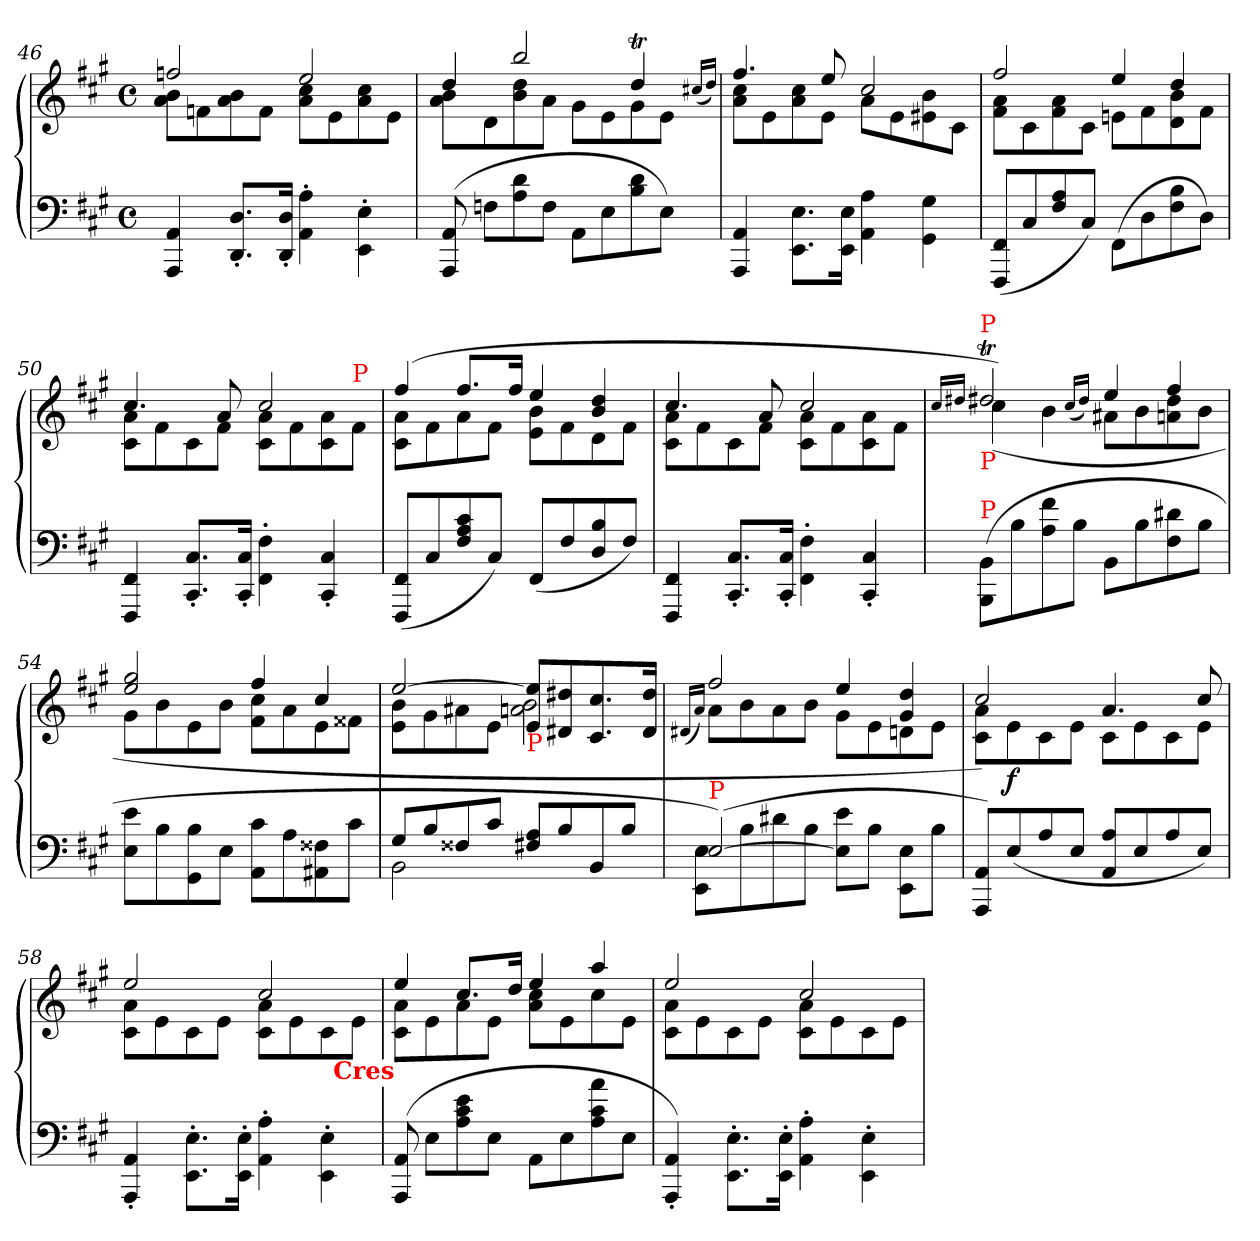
**kern	**kern	**dynam
*part1	*part1	*part1
*staff2	*staff1	*staff1/2
*clefF4	*clefG2	*
*k[f#c#g#]	*k[f#c#g#]	*
*M4/4	*M4/4	*
*met(c)	*met(c)	*
=46	=46	=46
*	*^	*
4AA 4AAA	2ffn	8b 8aL	.
.	.	8f	.
8.D'< 8.DD'<L	.	8b 8a	.
.	.	8fJ	.
16D'< 16DD'<Jk	.	.	.
4A'>\ 4AA'>\	2ee	8cc# 8aL	.
.	.	8e	.
4E'>\ 4EE'>\	.	8cc# 8a	.
.	.	8eJ	.
=47	=47	=47	=47
(>8AA 8AAA	4dd	8b 8aL	.
8FnL	.	8d	.
8d 8A	2bb	8dd 8b	.
8FJ	.	8aJ	.
8AAL	.	8g#L	.
8E	.	8e	.
8d 8B	4ddT	8g#	.
8EJ)	.	8eJ	.
.	(<16qqcc#XTTT/LL	.	.
.	16qqddJJ)	.	.
=48	=48	=48	=48
4AA 4AAA	4.ff#	8cc# 8aL	.
.	.	8e	.
8.E\ 8.EE\L	.	8cc# 8a	.
.	8ee	8eJ	.
16E\ 16EE\Jk	.	.	.
4A\ 4AA\	2cc#	8aL	.
.	.	8e	.
4G#\ 4GG#\	.	8b 8e#X	.
.	.	8c#J	.
=49	=49	=49	=49
(<8FF# 8FFF#L	2ff#	8a 8f#L	.
8C#	.	8c#	.
8A 8F#	.	8a 8f#	.
8C#J)	.	8c#J	.
(>8FF#\L	4ee	8enL	.
8D	.	8f#	.
8B 8F#	4dd	8b 8d	.
8DJ)	.	8f#J	.
=50	=50	=50	=50
4FF# 4FFF#	4.cc#	8a 8c#L	.
.	.	8f#	.
8.C#'< 8.CC#'<L	.	8c#	.
.	8a	8f#J	.
16C#'< 16CC#'<Jk	.	.	.
4F#'>\ 4FF#'>\	2cc#	8a 8c#L	.
.	.	8f#	.
4C#'< 4CC#'<	.	8a 8c#	.
!	!	!LO:TX:a:color=red:t=P	!
.	.	8f#J	.
=51	=51	=51	=51
(<8FF# 8FFF#L	(>4ff#	8a 8c#L	.
8C#	.	8f#	.
8c# 8A 8F#	8.ff#L	8a	.
8C#J)	.	8f#J	.
.	16ff#Jk	.	.
(<8FF#/L	4ee	8b 8eL	.
8F#/	.	8f#	.
8B/ 8D/	4dd 4b	8d	.
8F#/J)	.	8f#J	.
=52	=52	=52	=52
4FF# 4FFF#	4.cc#	8a 8c#L	.
.	.	8f#	.
8.C#'< 8.CC#'<L	.	8c#	.
.	8a	8f#J	.
16C#'< 16CC#'<Jk	.	.	.
4F#'>\ 4FF#'>\	2cc#	8a 8c#L	.
.	.	8f#	.
4C#'< 4CC#'<	.	8a 8c#	.
.	.	8f#J	.
=53	=53	=53	=53
.	16qqcc#/LL	.	.
.	16qqdd#XJJ	.	.
!	!LO:TX:b:color=red:t=P	!	!
!	!LO:TX:a:color=red:t=P	!	!
!LO:TX:a:color=red:t=P	!	!	!
(>8BB/ 8BBB/L	2dd#t	(>4cc#)	.
8B\	.	.	.
8f#\ 8A\	.	4b	.
8B\J	.	.	.
.	(<16qqcc#/LL	.	.
.	16qqdd#/JJ)	.	.
8BBL	4ee	8a#XL	.
8B	.	8b	.
8d#X 8F#	4ff#	8dd# 8an	.
8BJ	.	8bJ	.
=54	=54	=54	=54
8e 8EL	2gg# 2ee	8g#L	.
8B	.	8b	.
8B 8GG#	.	8e	.
8EJ	.	8bJ	.
8c# 8AAL	4ff#	8cc# 8f#L	.
8A	.	8a	.
8F##X 8AA#X	4cc#	8e	.
8c#J	.	8f##XJ	.
=55	=55	=55	=55
*^	*	*	*
8G#L	2BB	[2ee	8b 8eL	.
8B	.	.	8g#	.
8F##X	.	.	8a#X	.
8c#J	.	.	8eJ	.
!	!	!LO:TX:b:color=red:t=P	!	!
8A/ 8F#X/L	2ryy	8ee] 8eL	2b 2an	.
8B/	.	8dd#X 8d#X	.	.
8BB/	.	8.cc# 8.c#	.	.
8B/J	.	.	.	.
.	.	16dd# 16d#Jk	.	.
=56	=56	=56	=56	=56
.	.	(<16qqd#X/LL	.	.
.	.	16qqa/JJ)	.	.
!LO:TX:a:color=red:t=P	!	!	!	!
(>[2E)	8E 8EEL	2ff#	8aL	.
.	8B	.	8b	.
.	8d#X	.	8a	.
.	8BJ	.	8bJ	.
2ryy	8e 8E]L	4ee	8g#L	.
.	8BJ	.	8e	.
.	8E\ 8EE\L	4dd 4g#	8dn	.
.	8B\J	.	8eJ	.
*v	*v	*	*	*
=57	=57	=57	=57
8AA 8AAAL)	2cc#)	8a 8c#L	.
(<8E	.	8e	f
8A	.	8c#	.
8EJ	.	8eJ	.
8A/ 8AA/L	4.a	8c#L	.
8E/	.	8e	.
8A/	.	8c#	.
8E/J)	8cc#	8eJ	.
=58	=58	=58	=58
4AA'< 4AAA'<	2ee	8a 8c#L	.
.	.	8e	.
8.E'>\ 8.EE'>\L	.	8c#	.
.	.	8eJ	.
16E'>\ 16EE'>\Jk	.	.	.
4A'>\ 4AA'>\	2cc#	8a 8c#L	.
.	.	8e	.
4E'>\ 4EE'>\	.	8c#	.
.	.	8eJ	.
=59	=59	=59	=59
!	!LO:TX:b:B:rj:color=red:t=Cres	!	!
(>8AA 8AAA	4ee	8a 8c#L	.
8EL	.	8e	.
8e 8c# 8A	8.cc#L	8a	.
8EJ	.	8eJ	.
.	16ddJk	.	.
8AAL	4ee	8cc# 8aL	.
8E	.	8e	.
8a 8c# 8A	4aa	8cc#	.
8EJ	.	8eJ	.
=60	=60	=60	=60
4AA'< 4AAA'<)	2ee	8a 8c#L	.
.	.	8e	.
8.E'>\ 8.EE'>\L	.	8c#	.
.	.	8eJ	.
16E'>\ 16EE'>\Jk	.	.	.
4A'>\ 4AA'>\	2cc#	8a 8c#L	.
.	.	8e	.
4E'>\ 4EE'>\	.	8c#	.
.	.	8eJ	.
*	*v	*v	*
=	=	=
*-	*-	*-
